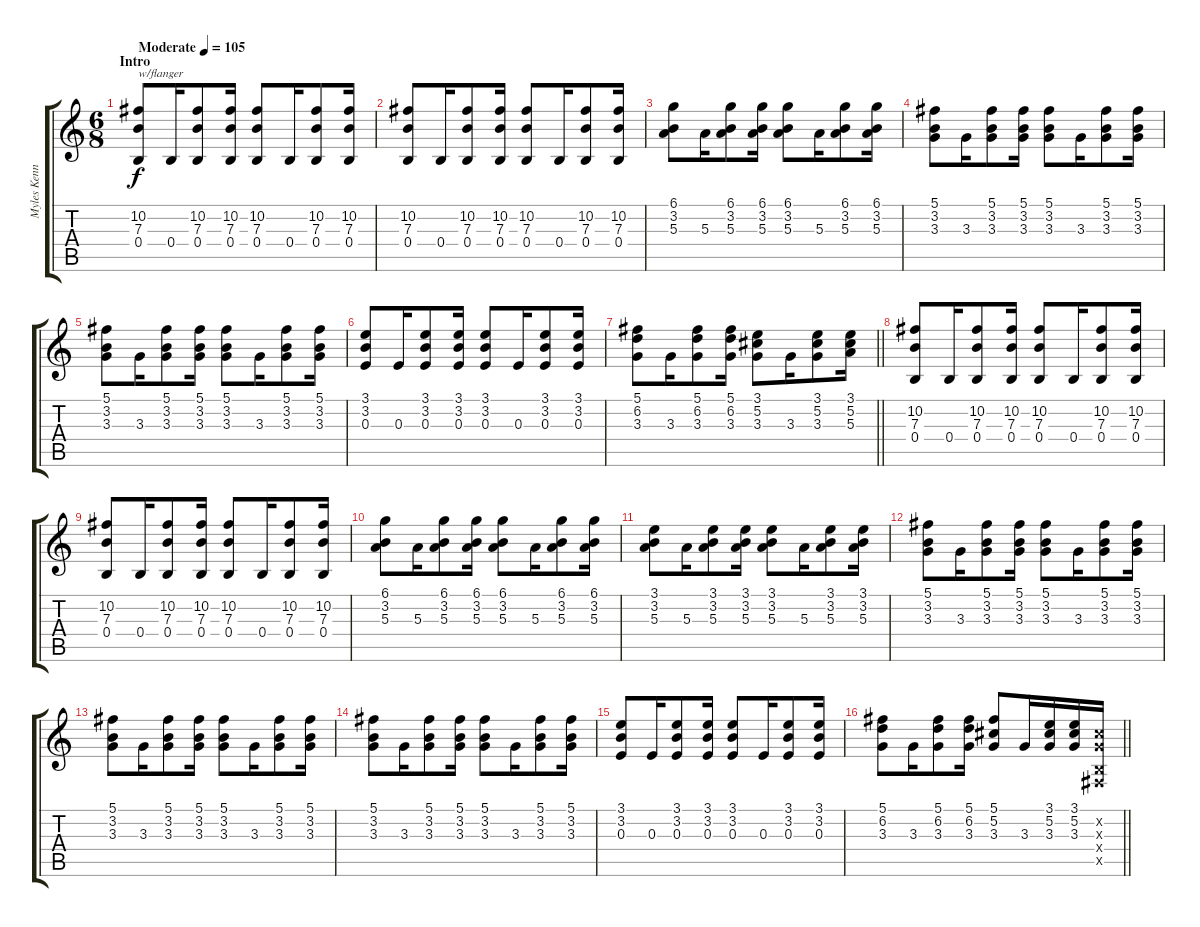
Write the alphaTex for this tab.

\track ("Myles Kennedy (Rhythm Guitar)" "Myles Kenn") {instrument distortionguitar}
\staff {score tabs}
\tuning (Db4 Ab3 E3 B2 Gb2 B1) {hide}
\ts (6 8)
\section ("" "Intro")
\tempo (105 "Moderate")
\clef g2
\ks c
(10.2 7.3 0.4).8{txt "w/flanger" dy f instrument overdrivenguitar} 0.4.16 (10.2 7.3 0.4).8 (10.2 7.3 0.4).16 (10.2 7.3 0.4).8 0.4.16 (10.2 7.3 0.4).8 (10.2 7.3 0.4).16 |
(10.2 7.3 0.4).8 0.4.16 (10.2 7.3 0.4).8 (10.2 7.3 0.4).16 (10.2 7.3 0.4).8 0.4.16 (10.2 7.3 0.4).8 (10.2 7.3 0.4).16 |
(6.1 3.2 5.3).8 5.3.16 (6.1 3.2 5.3).8 (6.1 3.2 5.3).16 (6.1 3.2 5.3).8 5.3.16 (6.1 3.2 5.3).8 (6.1 3.2 5.3).16 |
(5.1 3.2 3.3).8 3.3.16 (5.1 3.2 3.3).8 (5.1 3.2 3.3).16 (5.1 3.2 3.3).8 3.3.16 (5.1 3.2 3.3).8 (5.1 3.2 3.3).16 |
(5.1 3.2 3.3).8 3.3.16 (5.1 3.2 3.3).8 (5.1 3.2 3.3).16 (5.1 3.2 3.3).8 3.3.16 (5.1 3.2 3.3).8 (5.1 3.2 3.3).16 |
(3.1 3.2 0.3).8 0.3.16 (3.1 3.2 0.3).8 (3.1 3.2 0.3).16 (3.1 3.2 0.3).8 0.3.16 (3.1 3.2 0.3).8 (3.1 3.2 0.3).16 |
\barLineRight lightlight
(5.1 6.2 3.3).8 3.3.16 (5.1 6.2 3.3).8 (5.1 6.2 3.3).16 (3.1 5.2 3.3).8 3.3.16 (3.1 5.2 3.3).8 (3.1 5.2 5.3).16 |
(10.2 7.3 0.4).8{volume 12} 0.4.16 (10.2 7.3 0.4).8 (10.2 7.3 0.4).16 (10.2 7.3 0.4).8 0.4.16 (10.2 7.3 0.4).8 (10.2 7.3 0.4).16 |
(10.2 7.3 0.4).8 0.4.16 (10.2 7.3 0.4).8 (10.2 7.3 0.4).16 (10.2 7.3 0.4).8 0.4.16 (10.2 7.3 0.4).8 (10.2 7.3 0.4).16 |
(6.1 3.2 5.3).8 5.3.16 (6.1 3.2 5.3).8 (6.1 3.2 5.3).16 (6.1 3.2 5.3).8 5.3.16 (6.1 3.2 5.3).8 (6.1 3.2 5.3).16 |
(3.1 3.2 5.3).8 5.3.16 (3.1 3.2 5.3).8 (3.1 3.2 5.3).16 (3.1 3.2 5.3).8 5.3.16 (3.1 3.2 5.3).8 (3.1 3.2 5.3).16 |
(5.1 3.2 3.3).8 3.3.16 (5.1 3.2 3.3).8 (5.1 3.2 3.3).16 (5.1 3.2 3.3).8 3.3.16 (5.1 3.2 3.3).8 (5.1 3.2 3.3).16 |
(5.1 3.2 3.3).8 3.3.16 (5.1 3.2 3.3).8 (5.1 3.2 3.3).16 (5.1 3.2 3.3).8 3.3.16 (5.1 3.2 3.3).8 (5.1 3.2 3.3).16 |
(5.1 3.2 3.3).8 3.3.16 (5.1 3.2 3.3).8 (5.1 3.2 3.3).16 (5.1 3.2 3.3).8 3.3.16 (5.1 3.2 3.3).8 (5.1 3.2 3.3).16 |
(3.1 3.2 0.3).8 0.3.16 (3.1 3.2 0.3).8 (3.1 3.2 0.3).16 (3.1 3.2 0.3).8 0.3.16 (3.1 3.2 0.3).8 (3.1 3.2 0.3).16 |
\barLineRight lightlight
(5.1 6.2 3.3).8 3.3.16 (5.1 6.2 3.3).8 (5.1 6.2 3.3).16 (5.1 5.2 3.3).8 3.3.16 (3.1 5.2 3.3).16 (3.1 5.2 3.3).16 (5.2{x} 3.3{x} 0.4{x} 0.5{x}).16
